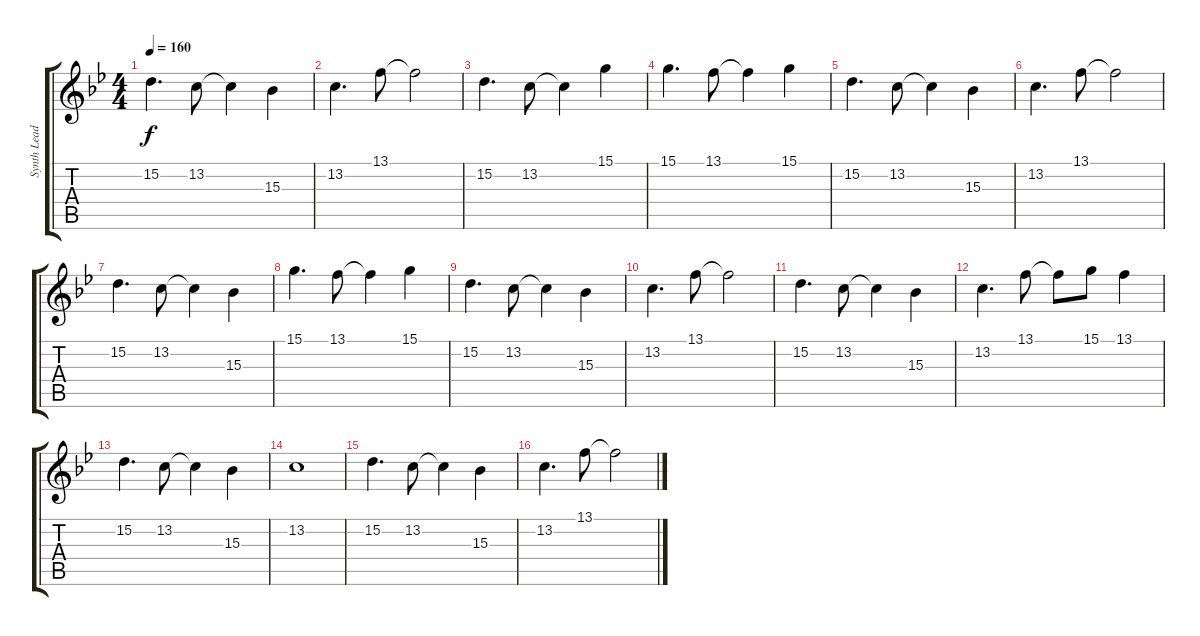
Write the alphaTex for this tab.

\track ("Synth Lead 1" "Synth Lead") {instrument lead1square}
\staff {score tabs}
\tuning (E4 B3 G3 D3 A2 E2) {hide}
\ts (4 4)
\tempo 160
\clef g2
\ks bb
15.2.4{d dy f} 13.2.8 13.2{t}.4 15.3.4 |
13.2.4{d} 13.1.8 13.1{t}.2 |
15.2.4{d} 13.2.8 13.2{t}.4 15.1.4 |
15.1.4{d} 13.1.8 13.1{t}.4 15.1.4 |
15.2.4{d} 13.2.8 13.2{t}.4 15.3.4 |
13.2.4{d} 13.1.8 13.1{t}.2 |
15.2.4{d} 13.2.8 13.2{t}.4 15.3.4 |
15.1.4{d} 13.1.8 13.1{t}.4 15.1.4 |
15.2.4{d} 13.2.8 13.2{t}.4 15.3.4 |
13.2.4{d} 13.1.8 13.1{t}.2 |
15.2.4{d} 13.2.8 13.2{t}.4 15.3.4 |
13.2.4{d} 13.1.8 13.1{t}.8 15.1.8 13.1.4 |
15.2.4{d} 13.2.8 13.2{t}.4 15.3.4 |
13.2.1 |
15.2.4{d} 13.2.8 13.2{t}.4 15.3.4 |
13.2.4{d} 13.1.8 13.1{t}.2
